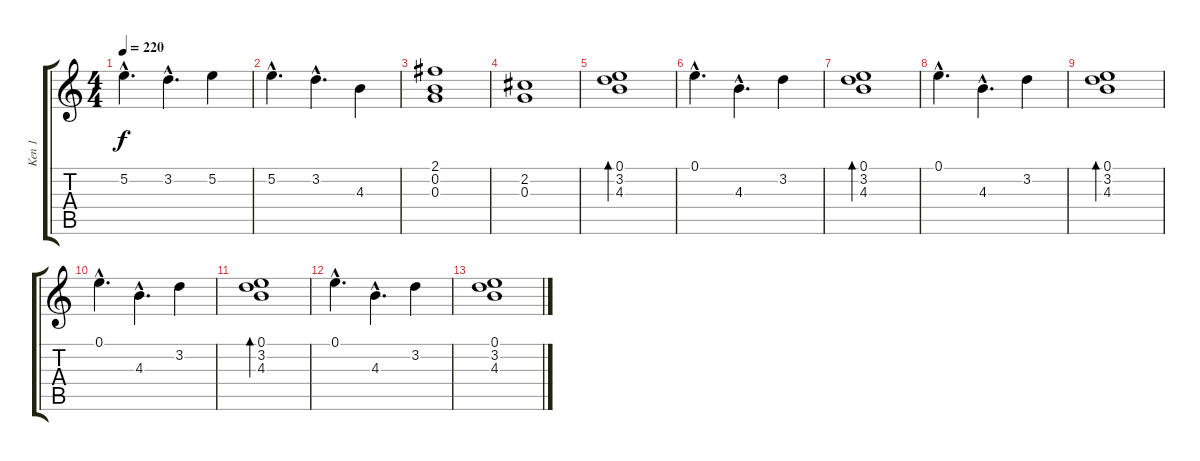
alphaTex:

\track ("Ken 1" "Ken 1") {instrument electricguitarjazz}
\staff {score tabs}
\tuning (E4 B3 G3 D3 A2 E2) {hide}
\ts (4 4)
\tempo 220
\clef g2
\ks c
5.2{hac}.4{d dy f} 3.2{hac}.4{d} 5.2.4 |
5.2{hac}.4{d} 3.2{hac}.4{d} 4.3.4 |
(2.1 0.2 0.3).1 |
(2.2 0.3).1 |
(0.1 3.2 4.3).1{bd 240} |
0.1{hac}.4{d} 4.3{hac}.4{d} 3.2.4 |
(0.1 3.2 4.3).1{bd 240} |
0.1{hac}.4{d} 4.3{hac}.4{d} 3.2.4 |
(0.1 3.2 4.3).1{bd 240} |
0.1{hac}.4{d} 4.3{hac}.4{d} 3.2.4 |
(0.1 3.2 4.3).1{bd 240} |
0.1{hac}.4{d} 4.3{hac}.4{d} 3.2.4 |
(0.1 3.2 4.3).1
